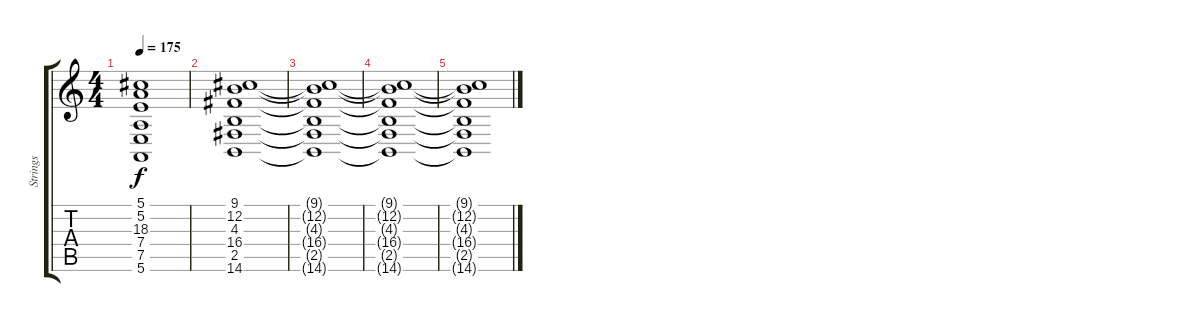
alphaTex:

\track ("Strings" "Strings") {instrument stringensemble1}
\staff {score tabs}
\tuning (E4 B3 G3 D3 A2 E2) {hide}
\ts (4 4)
\tempo 175
\clef g2
\ks c
(5.1 5.2 18.3 7.4 7.5 5.6).1{dy f} |
(9.1 12.2 4.3 16.4 2.5 14.6).1 |
(9.1{t} 12.2{t} 4.3{t} 16.4{t} 2.5{t} 14.6{t}).1 |
(9.1{t} 12.2{t} 4.3{t} 16.4{t} 2.5{t} 14.6{t}).1 |
(9.1{t} 12.2{t} 4.3{t} 16.4{t} 2.5{t} 14.6{t}).1
